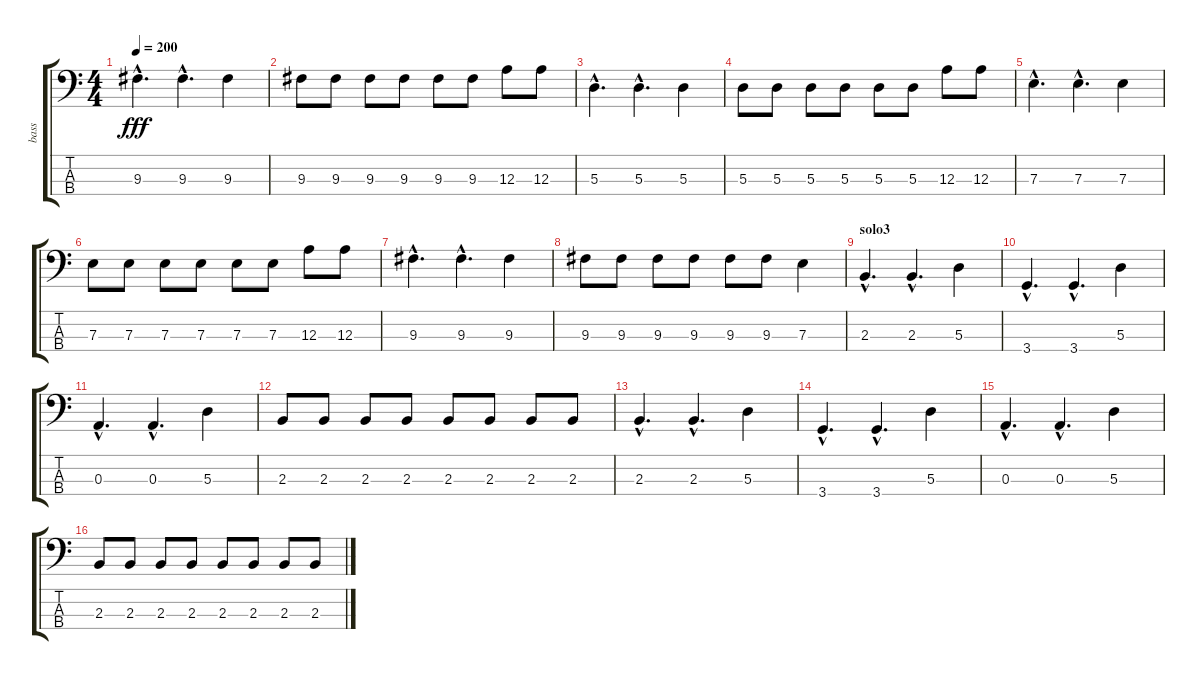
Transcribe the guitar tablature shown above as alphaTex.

\track ("bass" "bass") {instrument electricbassfinger}
\staff {score tabs}
\tuning (G2 D2 A1 E1) {hide}
\ts (4 4)
\tempo 200
\clef f4
\ks c
9.3{hac}.4{d dy fff} 9.3{hac}.4{d} 9.3.4 |
9.3.8 9.3.8 9.3.8 9.3.8 9.3.8 9.3.8 12.3.8 12.3.8 |
5.3{hac}.4{d} 5.3{hac}.4{d} 5.3.4 |
5.3.8 5.3.8 5.3.8 5.3.8 5.3.8 5.3.8 12.3.8 12.3.8 |
7.3{hac}.4{d} 7.3{hac}.4{d} 7.3.4 |
7.3.8 7.3.8 7.3.8 7.3.8 7.3.8 7.3.8 12.3.8 12.3.8 |
9.3{hac}.4{d} 9.3{hac}.4{d} 9.3.4 |
9.3.8 9.3.8 9.3.8 9.3.8 9.3.8 9.3.8 7.3.4 |
\section ("" "solo3")
2.3{hac}.4{d} 2.3{hac}.4{d} 5.3.4 |
3.4{hac}.4{d} 3.4{hac}.4{d} 5.3.4 |
0.3{hac}.4{d} 0.3{hac}.4{d} 5.3.4 |
2.3.8 2.3.8 2.3.8 2.3.8 2.3.8 2.3.8 2.3.8 2.3.8 |
2.3{hac}.4{d} 2.3{hac}.4{d} 5.3.4 |
3.4{hac}.4{d} 3.4{hac}.4{d} 5.3.4 |
0.3{hac}.4{d} 0.3{hac}.4{d} 5.3.4 |
2.3.8 2.3.8 2.3.8 2.3.8 2.3.8 2.3.8 2.3.8 2.3.8
